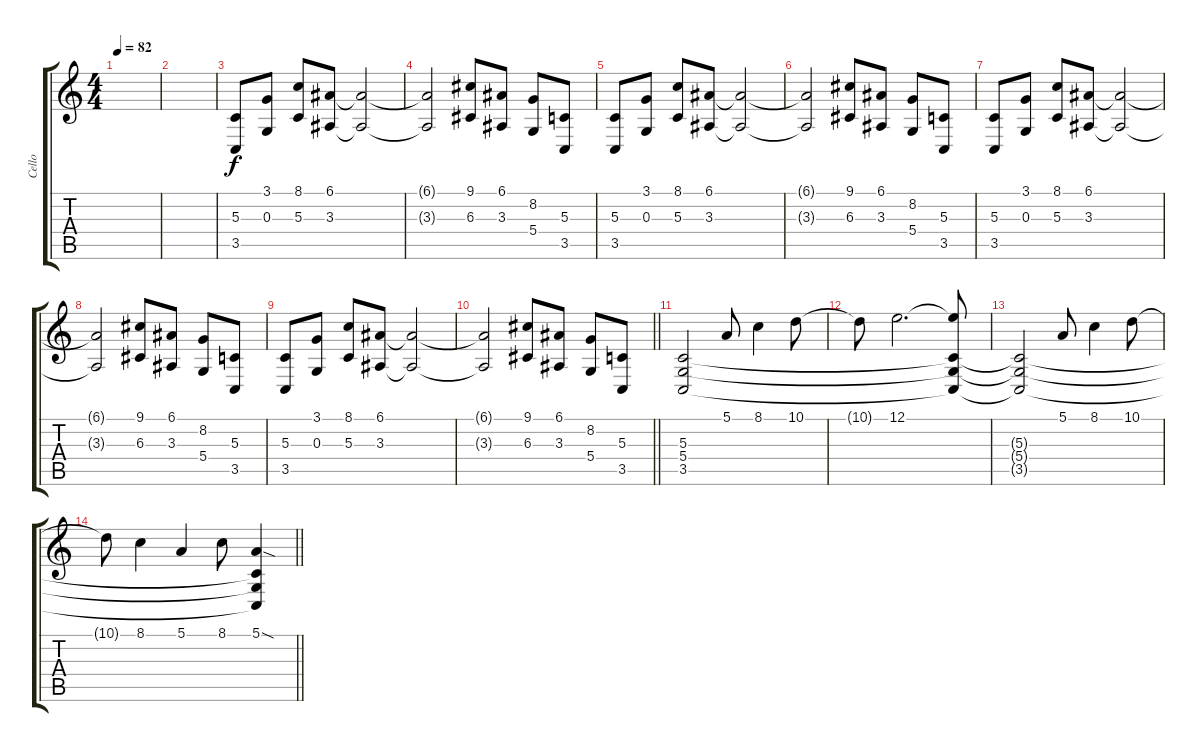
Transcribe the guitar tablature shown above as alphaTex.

\track ("Cello" "Cello") {instrument cello}
\staff {score tabs}
\tuning (E4 B3 G3 D3 A2 E2) {hide}
\ts (4 4)
\tempo 82
\clef g2
\ks c
|
|
(5.3 3.5).8 (3.1 0.3).8 (8.1 5.3).8 (6.1 3.3).8 (6.1{t} 3.3{t}).2 |
(6.1{t} 3.3{t}).2 (9.1 6.3).8 (6.1 3.3).8 (8.2 5.4).8 (5.3 3.5).8 |
(5.3 3.5).8 (3.1 0.3).8 (8.1 5.3).8 (6.1 3.3).8 (6.1{t} 3.3{t}).2 |
(6.1{t} 3.3{t}).2 (9.1 6.3).8 (6.1 3.3).8 (8.2 5.4).8 (5.3 3.5).8 |
(5.3 3.5).8 (3.1 0.3).8 (8.1 5.3).8 (6.1 3.3).8 (6.1{t} 3.3{t}).2 |
(6.1{t} 3.3{t}).2 (9.1 6.3).8 (6.1 3.3).8 (8.2 5.4).8 (5.3 3.5).8 |
(5.3 3.5).8 (3.1 0.3).8 (8.1 5.3).8 (6.1 3.3).8 (6.1{t} 3.3{t}).2 |
\barLineRight lightlight
(6.1{t} 3.3{t}).2 (9.1 6.3).8 (6.1 3.3).8 (8.2 5.4).8 (5.3 3.5).8 |
(5.3 5.4 3.5).2 5.1.8 8.1.4 10.1.8 |
10.1{t}.8 12.1.2{d} (12.1{t} 5.3{t} 5.4{t} 3.5{t}).8 |
(5.3{t} 5.4{t} 3.5{t}).2 5.1.8 8.1.4 10.1.8 |
\barLineRight lightlight
10.1{t}.8 8.1.4 5.1.4 8.1.8 (5.1{sod} 5.3{t} 5.4{t} 3.5{t}).4
